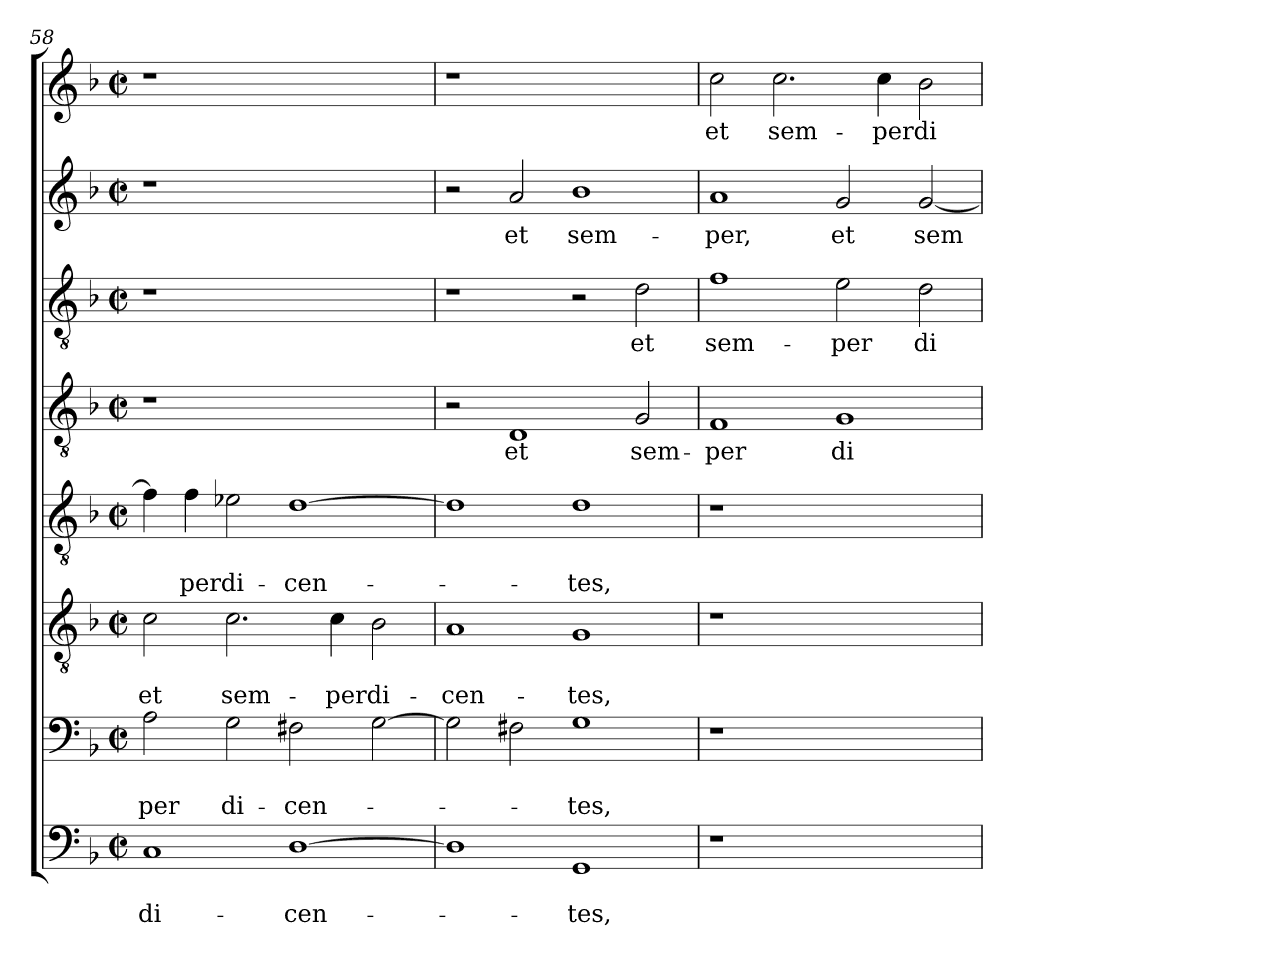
**kern	**text	**text	**kern	**text	**text	**kern	**text	**text	**kern	**text	**text	**kern	**text	**kern	**text	**kern	**text	**kern	**text
*part8	*part8	*part8	*part7	*part7	*part7	*part6	*part6	*part6	*part5	*part5	*part5	*part4	*part4	*part3	*part3	*part2	*part2	*part1	*part1
*staff8	*staff8	*staff8	*staff7	*staff7	*staff7	*staff6	*staff6	*staff6	*staff5	*staff5	*staff5	*staff4	*staff4	*staff3	*staff3	*staff2	*staff2	*staff1	*staff1
*clefF4	*	*	*clefF4	*	*	*clefGv2	*	*	*clefGv2	*	*	*clefGv2	*	*clefGv2	*	*clefG2	*	*clefG2	*
*k[b-]	*	*	*k[b-]	*	*	*k[b-]	*	*	*k[b-]	*	*	*k[b-]	*	*k[b-]	*	*k[b-]	*	*k[b-]	*
*F:	*	*	*F:	*	*	*F:	*	*	*F:	*	*	*F:	*	*F:	*	*F:	*	*F:	*
*M2/2	*	*	*M2/2	*	*	*M2/2	*	*	*M2/2	*	*	*M2/2	*	*M2/2	*	*M2/2	*	*M2/2	*
*met(c|)	*	*	*met(c|)	*	*	*met(c|)	*	*	*met(c|)	*	*	*met(c|)	*	*met(c|)	*	*met(c|)	*	*met(c|)	*
=58	=58	=58	=58	=58	=58	=58	=58	=58	=58	=58	=58	=58	=58	=58	=58	=58	=58	=58	=58
!	!	!LO:LY:b	!	!	!LO:LY:b	!	!	!LO:LY:b	!	!	!	!	!	!	!	!	!	!	!
1C	.	di-	2A\	.	-per	2c\	.	et	4f\]	.	.	1r	.	1r	.	1r	.	1r	.
!	!	!	!	!	!	!	!	!	!	!	!LO:LY:b	!	!	!	!	!	!	!	!
.	.	.	.	.	.	.	.	.	4f\	.	-per	.	.	.	.	.	.	.	.
!	!	!	!	!	!LO:LY:b	!	!	!LO:LY:b	!	!	!LO:LY:b	!	!	!	!	!	!	!	!
.	.	.	2G\	.	di-	2.c\	.	sem-	2e-X\	.	di-	.	.	.	.	.	.	.	.
!	!	!LO:LY:b	!	!	!LO:LY:b	!	!	!	!	!	!LO:LY:b	!	!	!	!	!	!	!	!
[1D	.	-cen-	2F#X\	.	-cen-	.	.	.	[1d	.	-cen-	1ryy	.	1ryy	.	1ryy	.	1ryy	.
!	!	!	!	!	!	!	!	!LO:LY:b	!	!	!	!	!	!	!	!	!	!	!
.	.	.	.	.	.	4c\	.	-per	.	.	.	.	.	.	.	.	.	.	.
!	!	!	!	!	!	!	!	!LO:LY:b	!	!	!	!	!	!	!	!	!	!	!
.	.	.	[2G\	.	.	2B-\	.	di-	.	.	.	.	.	.	.	.	.	.	.
=59	=59	=59	=59	=59	=59	=59	=59	=59	=59	=59	=59	=59	=59	=59	=59	=59	=59	=59	=59
!	!	!	!	!	!	!	!	!LO:LY:b	!	!	!	!	!	!	!	!	!	!	!
1D]	.	.	2G\]	.	.	1A	.	-cen-	1d]	.	.	2r	.	1r	.	2r	.	1r	.
!	!	!	!	!	!	!	!	!	!	!	!	!	!LO:LY:b	!	!	!	!LO:LY:b	!	!
.	.	.	2F#X\	.	.	.	.	.	.	.	.	1D	et	.	.	2a/	et	.	.
!	!	!LO:LY:b	!	!	!LO:LY:b	!	!	!LO:LY:b	!	!	!LO:LY:b	!	!	!	!	!	!LO:LY:b	!	!
1GG	.	-tes,	1G	.	-tes,	1G	.	-tes,	1d	.	-tes,	.	.	2r	.	1b-	sem-	1ryy	.
!	!	!	!	!	!	!	!	!	!	!	!	!	!LO:LY:b	!	!LO:LY:b	!	!	!	!
.	.	.	.	.	.	.	.	.	.	.	.	2G/	sem-	2d\	et	.	.	.	.
=60	=60	=60	=60	=60	=60	=60	=60	=60	=60	=60	=60	=60	=60	=60	=60	=60	=60	=60	=60
!	!	!	!	!	!	!	!	!	!	!	!	!	!LO:LY:b	!	!LO:LY:b	!	!LO:LY:b	!	!LO:LY:b
1r	.	.	1r	.	.	1r	.	.	1r	.	.	1F	-per	1f	sem-	1a	-per,	2cc\	et
!	!	!	!	!	!	!	!	!	!	!	!	!	!	!	!	!	!	!	!LO:LY:b
.	.	.	.	.	.	.	.	.	.	.	.	.	.	.	.	.	.	2.cc\	sem-
!	!	!	!	!	!	!	!	!	!	!	!	!	!LO:LY:b	!	!LO:LY:b	!	!LO:LY:b	!	!
1ryy	.	.	1ryy	.	.	1ryy	.	.	1ryy	.	.	1G	di-	2e\	-per	2g/	et	.	.
!	!	!	!	!	!	!	!	!	!	!	!	!	!	!	!	!	!	!	!LO:LY:b
.	.	.	.	.	.	.	.	.	.	.	.	.	.	.	.	.	.	4cc\	-per
!	!	!	!	!	!	!	!	!	!	!	!	!	!	!	!LO:LY:b	!	!LO:LY:b	!	!LO:LY:b
.	.	.	.	.	.	.	.	.	.	.	.	.	.	2d\	di-	[2g/	sem-	2b-\	di-
=	=	=	=	=	=	=	=	=	=	=	=	=	=	=	=	=	=	=	=
*-	*-	*-	*-	*-	*-	*-	*-	*-	*-	*-	*-	*-	*-	*-	*-	*-	*-	*-	*-
